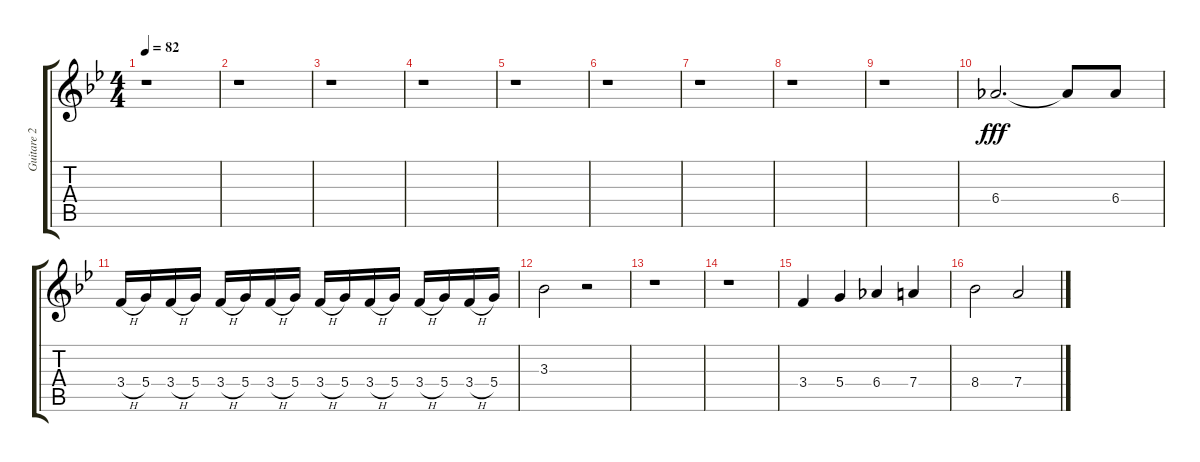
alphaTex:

\track ("Guitare 2" "Guitare 2") {instrument distortionguitar}
\staff {score tabs}
\tuning (E4 B3 G3 D3 A2 E2) {hide}
\ts (4 4)
\tempo 82
\clef g2
\ks bb
r.1{dy fff} |
r.1 |
r.1 |
r.1 |
r.1 |
r.1 |
r.1 |
r.1 |
r.1 |
6.4.2{d} 6.4{t}.8 6.4.8 |
3.4{h}.16 5.4.16 3.4{h}.16 5.4.16 3.4{h}.16 5.4.16 3.4{h}.16 5.4.16 3.4{h}.16 5.4.16 3.4{h}.16 5.4.16 3.4{h}.16 5.4.16 3.4{h}.16 5.4.16 |
3.3.2 r.2 |
r.1 |
r.1 |
3.4.4 5.4.4 6.4.4 7.4.4 |
8.4.2 7.4.2
